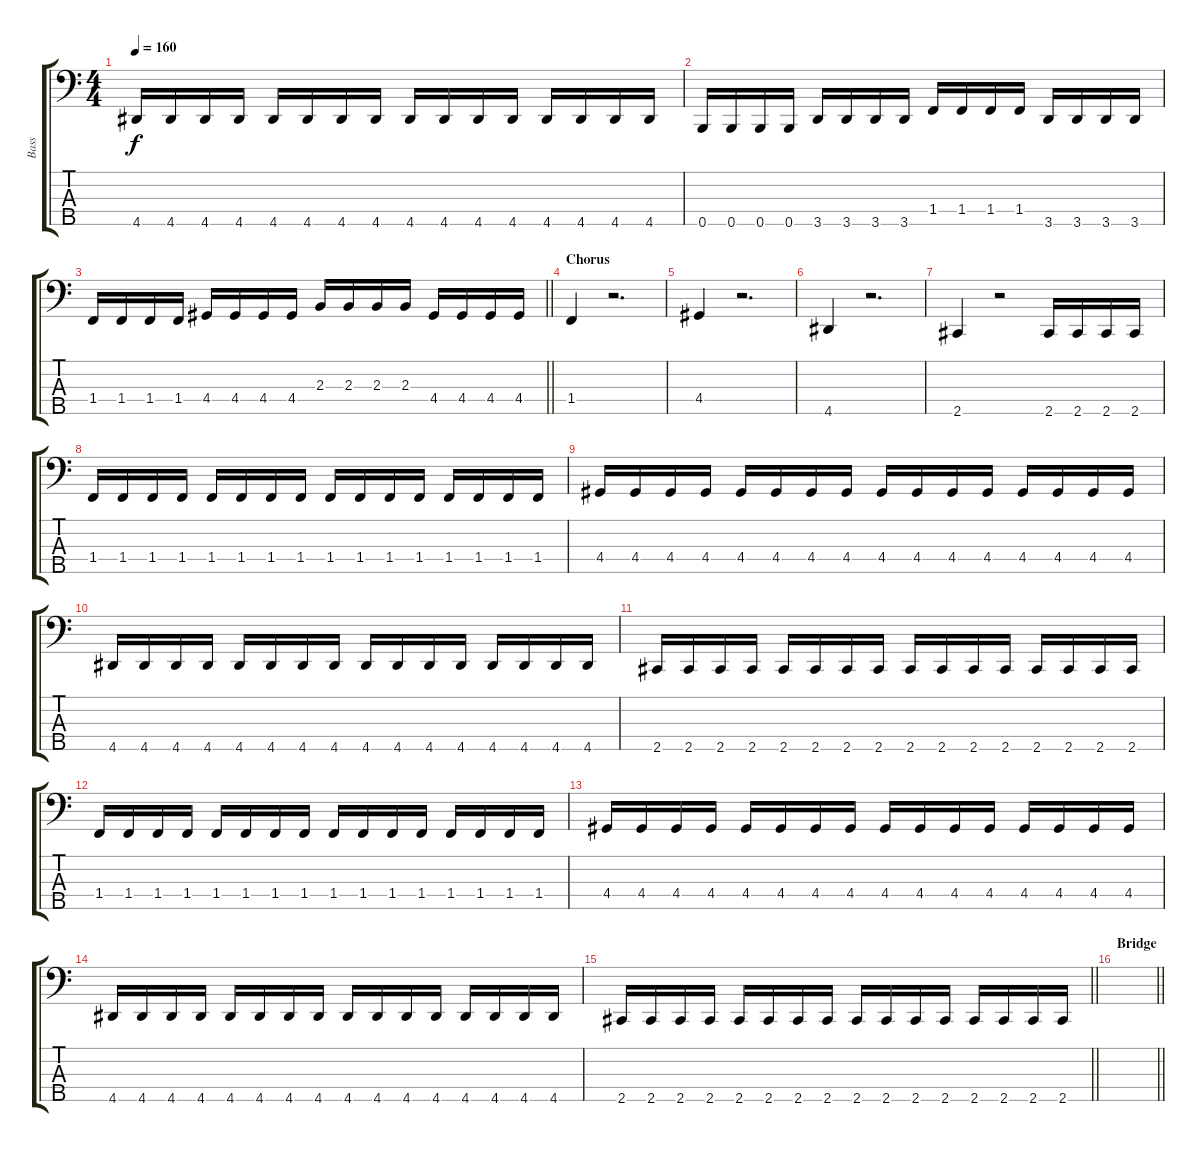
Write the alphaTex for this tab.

\track ("Bass" "Bass") {instrument electricbassfinger}
\staff {score tabs}
\tuning (G2 D2 A1 E1 B0) {hide}
\ts (4 4)
\tempo 160
\clef f4
\ks c
4.5.16{dy f} 4.5.16 4.5.16 4.5.16 4.5.16 4.5.16 4.5.16 4.5.16 4.5.16 4.5.16 4.5.16 4.5.16 4.5.16 4.5.16 4.5.16 4.5.16 |
0.5.16 0.5.16 0.5.16 0.5.16 3.5.16 3.5.16 3.5.16 3.5.16 1.4.16 1.4.16 1.4.16 1.4.16 3.5.16 3.5.16 3.5.16 3.5.16 |
\barLineRight lightlight
1.4.16 1.4.16 1.4.16 1.4.16 4.4.16 4.4.16 4.4.16 4.4.16 2.3.16 2.3.16 2.3.16 2.3.16 4.4.16 4.4.16 4.4.16 4.4.16 |
\section ("" "Chorus")
1.4.4 r.2{d} |
4.4.4 r.2{d} |
4.5.4 r.2{d} |
2.5.4 r.2 2.5.16 2.5.16 2.5.16 2.5.16 |
1.4.16 1.4.16 1.4.16 1.4.16 1.4.16 1.4.16 1.4.16 1.4.16 1.4.16 1.4.16 1.4.16 1.4.16 1.4.16 1.4.16 1.4.16 1.4.16 |
4.4.16 4.4.16 4.4.16 4.4.16 4.4.16 4.4.16 4.4.16 4.4.16 4.4.16 4.4.16 4.4.16 4.4.16 4.4.16 4.4.16 4.4.16 4.4.16 |
4.5.16 4.5.16 4.5.16 4.5.16 4.5.16 4.5.16 4.5.16 4.5.16 4.5.16 4.5.16 4.5.16 4.5.16 4.5.16 4.5.16 4.5.16 4.5.16 |
2.5.16 2.5.16 2.5.16 2.5.16 2.5.16 2.5.16 2.5.16 2.5.16 2.5.16 2.5.16 2.5.16 2.5.16 2.5.16 2.5.16 2.5.16 2.5.16 |
1.4.16 1.4.16 1.4.16 1.4.16 1.4.16 1.4.16 1.4.16 1.4.16 1.4.16 1.4.16 1.4.16 1.4.16 1.4.16 1.4.16 1.4.16 1.4.16 |
4.4.16 4.4.16 4.4.16 4.4.16 4.4.16 4.4.16 4.4.16 4.4.16 4.4.16 4.4.16 4.4.16 4.4.16 4.4.16 4.4.16 4.4.16 4.4.16 |
4.5.16 4.5.16 4.5.16 4.5.16 4.5.16 4.5.16 4.5.16 4.5.16 4.5.16 4.5.16 4.5.16 4.5.16 4.5.16 4.5.16 4.5.16 4.5.16 |
\barLineRight lightlight
2.5.16 2.5.16 2.5.16 2.5.16 2.5.16 2.5.16 2.5.16 2.5.16 2.5.16 2.5.16 2.5.16 2.5.16 2.5.16 2.5.16 2.5.16 2.5.16 |
\section ("" "Bridge ")
\barLineRight lightlight
